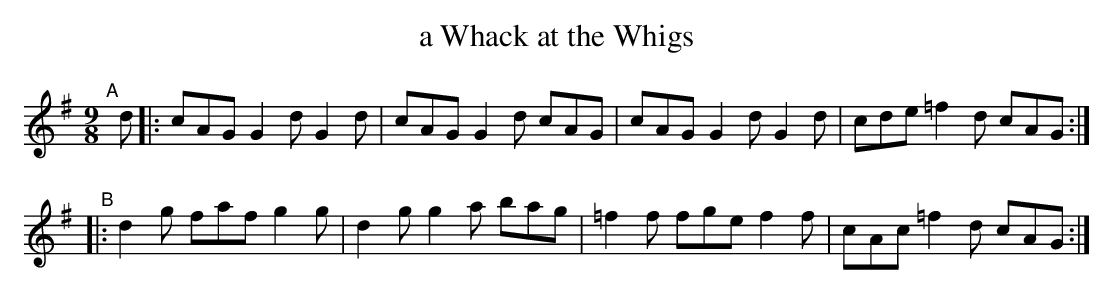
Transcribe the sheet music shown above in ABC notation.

X:1
T: a Whack at the Whigs
M: 9/8
L: 1/8
K: G
"^A"[|] d \
|: cAG G2d G2d | cAG G2d cAG \
|  cAG G2d G2d | cde =f2d cAG :|
"^B"\
|: d2g faf g2g | d2g g2a bag \
| =f2f fge f2f | cAc =f2d cAG :|
